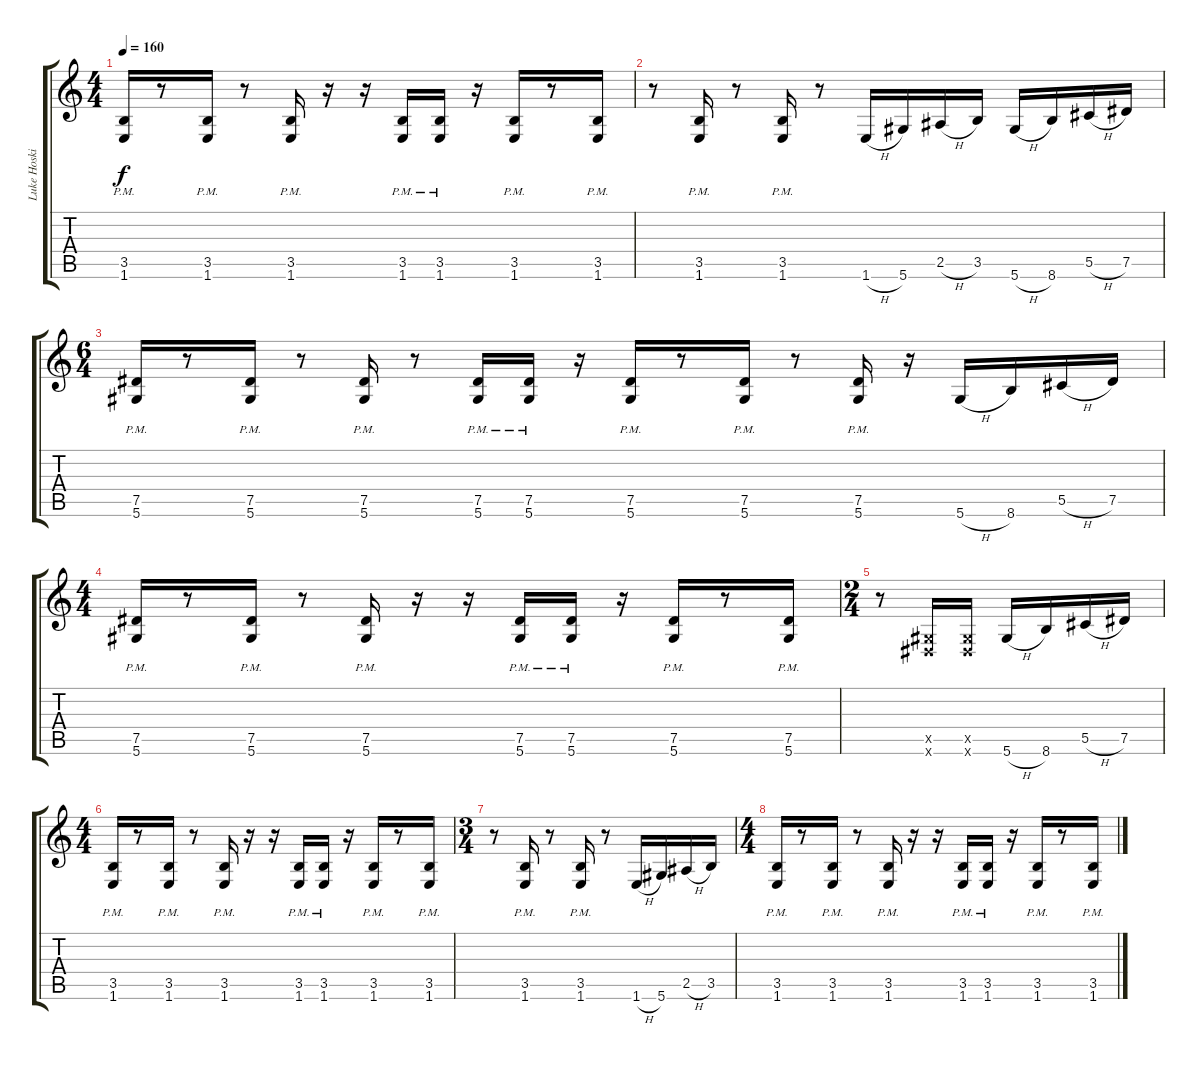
\track ("Luke Hoskin" "Luke Hoski") {instrument distortionguitar}
\staff {score tabs}
\tuning (Eb4 Bb3 Gb3 Db3 Ab2 Eb2) {hide}
\ts (4 4)
\tempo 160
\clef g2
\ks c
(3.5{pm} 1.6{pm}).16{dy f} r.8 (3.5{pm} 1.6{pm}).16 r.8 (3.5{pm} 1.6{pm}).16 r.16 r.16 (3.5{pm} 1.6{pm}).16 (3.5{pm} 1.6{pm}).16 r.16 (3.5{pm} 1.6{pm}).16 r.8 (3.5{pm} 1.6{pm}).16 |
r.8 (3.5{pm} 1.6{pm}).16 r.8 (3.5{pm} 1.6{pm}).16 r.8 1.6{h}.16 5.6.16 2.5{h}.16 3.5.16 5.6{h}.16 8.6.16 5.5{h}.16 7.5.16 |
\ts (6 4)
(7.5{pm} 5.6{pm}).16 r.8 (7.5{pm} 5.6{pm}).16 r.8 (7.5{pm} 5.6{pm}).16 r.8 (7.5{pm} 5.6{pm}).16 (7.5{pm} 5.6{pm}).16 r.16 (7.5{pm} 5.6{pm}).16 r.8 (7.5{pm} 5.6{pm}).16 r.8 (7.5{pm} 5.6{pm}).16 r.16 5.6{h}.16 8.6.16 5.5{h}.16 7.5.16 |
\ts (4 4)
(7.5{pm} 5.6{pm}).16 r.8 (7.5{pm} 5.6{pm}).16 r.8 (7.5{pm} 5.6{pm}).16 r.16 r.16 (7.5{pm} 5.6{pm}).16 (7.5{pm} 5.6{pm}).16 r.16 (7.5{pm} 5.6{pm}).16 r.8 (7.5{pm} 5.6{pm}).16 |
\ts (2 4)
r.8 (0.5{x} 0.6{x}).16 (0.5{x} 0.6{x}).16 5.6{h}.16 8.6.16 5.5{h}.16 7.5.16 |
\ts (4 4)
(3.5{pm} 1.6{pm}).16 r.8 (3.5{pm} 1.6{pm}).16 r.8 (3.5{pm} 1.6{pm}).16 r.16 r.16 (3.5{pm} 1.6{pm}).16 (3.5{pm} 1.6{pm}).16 r.16 (3.5{pm} 1.6{pm}).16 r.8 (3.5{pm} 1.6{pm}).16 |
\ts (3 4)
r.8 (3.5{pm} 1.6{pm}).16 r.8 (3.5{pm} 1.6{pm}).16 r.8 1.6{h}.16 5.6.16 2.5{h}.16 3.5.16 |
\ts (4 4)
(3.5{pm} 1.6{pm}).16 r.8 (3.5{pm} 1.6{pm}).16 r.8 (3.5{pm} 1.6{pm}).16 r.16 r.16 (3.5{pm} 1.6{pm}).16 (3.5{pm} 1.6{pm}).16 r.16 (3.5{pm} 1.6{pm}).16 r.8 (3.5{pm} 1.6{pm}).16
